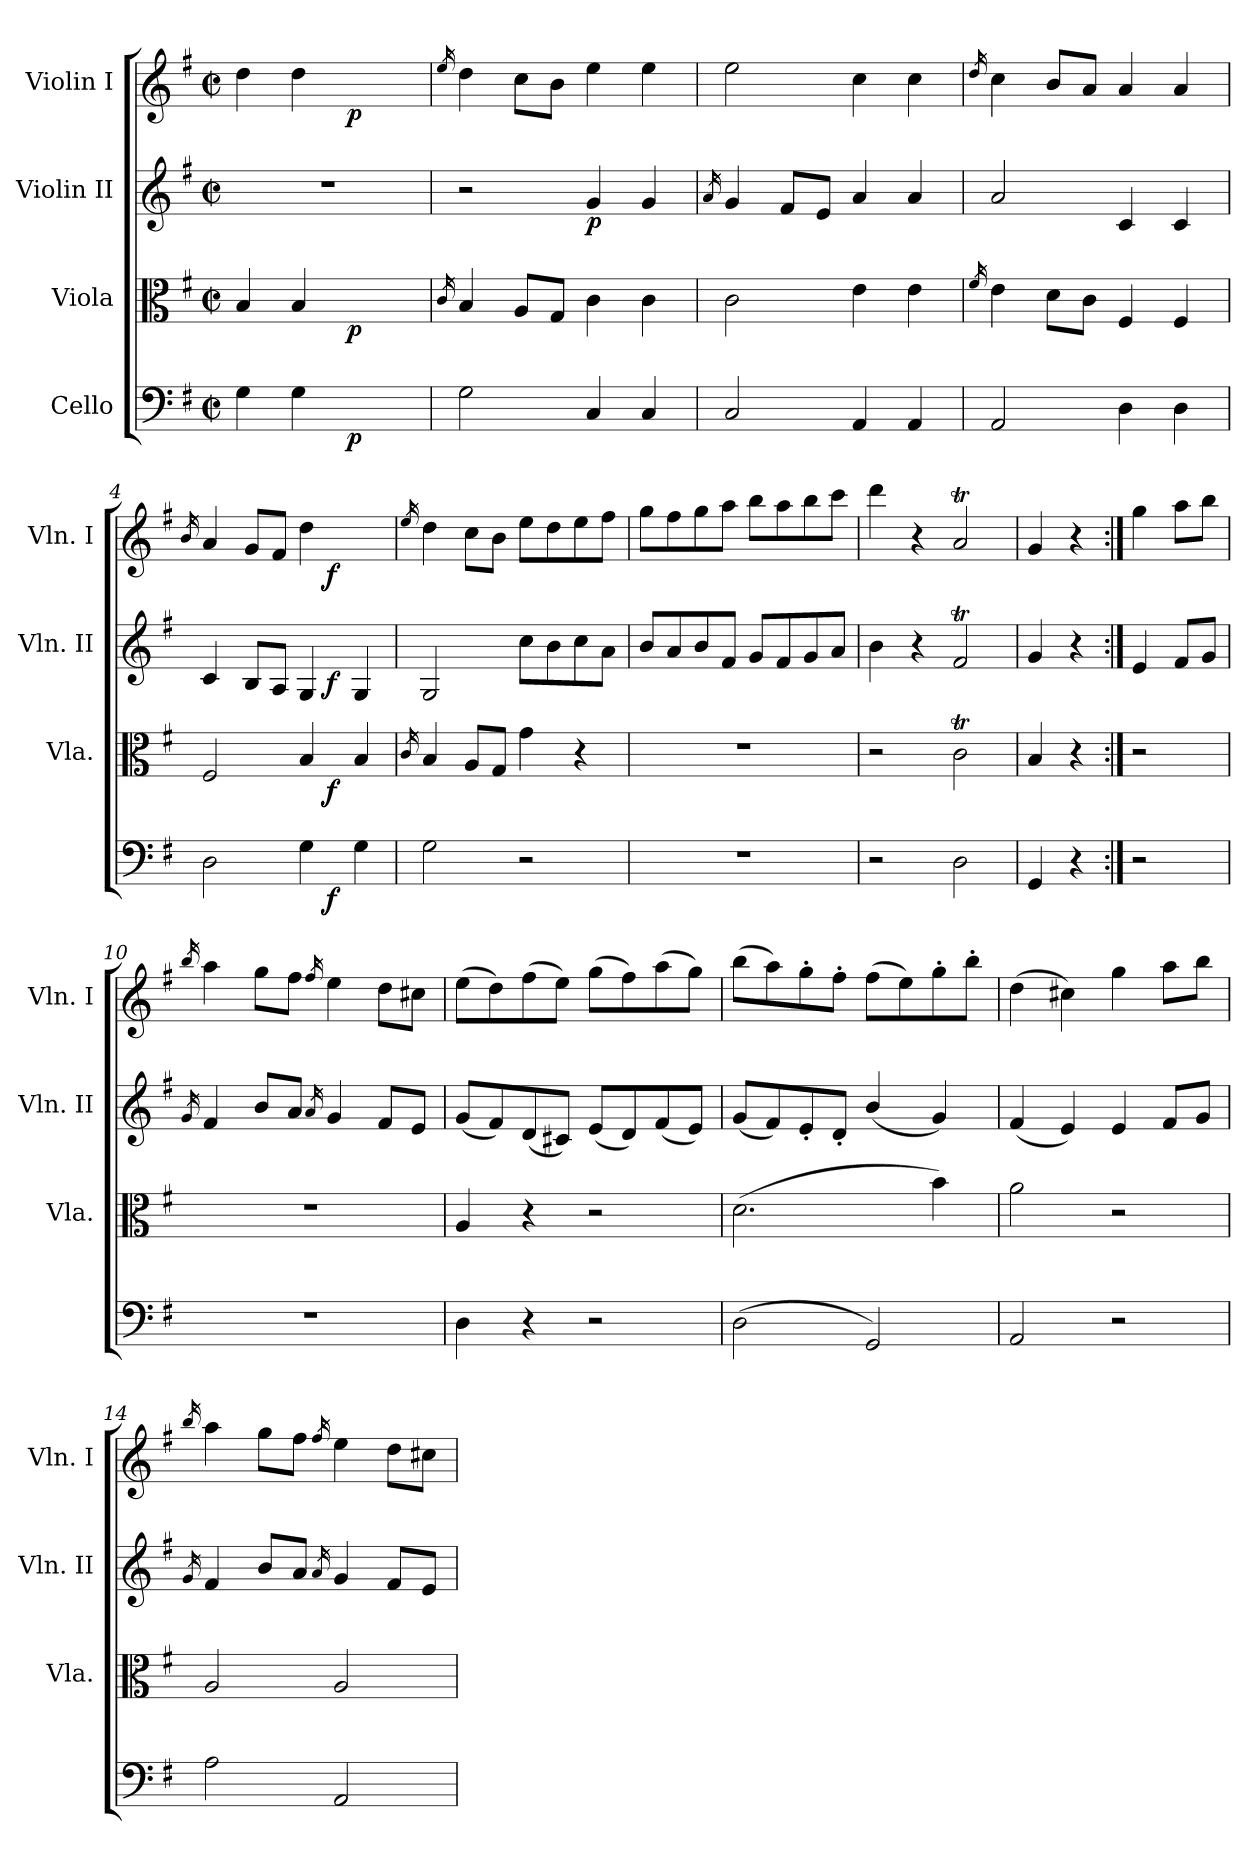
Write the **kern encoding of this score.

**kern	**dynam	**kern	**dynam	**kern	**dynam	**kern	**dynam
*part4	*part4	*part3	*part3	*part2	*part2	*part1	*part1
*staff4	*staff4	*staff3	*staff3	*staff2	*staff2	*staff1	*staff1
*I"Cello	*	*I"Viola	*	*I"Violin II	*	*I"Violin I	*
*	*	*I'Vla.	*	*I'Vln. II	*	*I'Vln. I	*
*clefF4	*	*clefC3	*	*clefG2	*	*clefG2	*
*k[f#]	*	*k[f#]	*	*k[f#]	*	*k[f#]	*
*G:	*	*G:	*	*G:	*	*G:	*
*M2/2	*	*M2/2	*	*M2/2	*	*M2/2	*
*met(c|)	*	*met(c|)	*	*met(c|)	*	*met(c|)	*
=	=	=	=	=	=	=	=
4G\	.	4B/	.	1r	.	4dd\	.
4G\	.	4B/	.	.	.	4dd\	.
!	!LO:DY:b	!	!LO:DY:b	!	!	!	!LO:DY:b
2ryy	p	2ryy	p	.	.	2ryy	p
=1	=1	=1	=1	=1	=1	=1	=1
.	.	16qc/	.	.	.	16qee/	.
2G\	.	4B/	.	2r	.	4dd\	.
.	.	8A/L	.	.	.	8cc\L	.
.	.	8G/J	.	.	.	8b\J	.
!	!	!	!	!	!LO:DY:b	!	!
4C/	.	4c\	.	4g/	p	4ee\	.
4C/	.	4c\	.	4g/	.	4ee\	.
=2	=2	=2	=2	=2	=2	=2	=2
.	.	.	.	16qa/	.	.	.
2C/	.	2c\	.	4g/	.	2ee\	.
.	.	.	.	8f#/L	.	.	.
.	.	.	.	8e/J	.	.	.
4AA/	.	4e\	.	4a/	.	4cc\	.
4AA/	.	4e\	.	4a/	.	4cc\	.
=3	=3	=3	=3	=3	=3	=3	=3
.	.	16qf#/	.	.	.	16qdd/	.
2AA/	.	4e\	.	2a/	.	4cc\	.
.	.	8d\L	.	.	.	8b\L	.
.	.	8c\J	.	.	.	8a/J	.
4D\	.	4F#/	.	4c/	.	4a/	.
4D\	.	4F#/	.	4c/	.	4a/	.
=4	=4	=4	=4	=4	=4	=4	=4
.	.	.	.	.	.	16qb/	.
*^	*	*^	*	*^	*	*^	*
2D\	2ryy	.	2F#/	2ryy	.	4c/	2ryy	.	4a/	2ryy	.
.	.	.	.	.	.	8B/L	.	.	8g/L	.	.
.	.	.	.	.	.	8A/J	.	.	8f#/J	.	.
4G\	8ryy	.	4B/	8ryy	.	4G/	8ryy	.	4dd\	8ryy	.
!	!	!LO:DY:b	!	!	!LO:DY:b	!	!	!LO:DY:b	!	!	!LO:DY:b
.	4.ryy	f	.	4.ryy	f	.	4.ryy	f	.	4.ryy	f
4G\	.	.	4B/	.	.	4G/	.	.	4ryy	.	.
*v	*v	*	*	*	*	*v	*v	*	*v	*v	*
*	*	*v	*v	*	*	*	*	*
=5	=5	=5	=5	=5	=5	=5	=5
.	.	16qc/	.	.	.	16qee/	.
2G\	.	4B/	.	2G/	.	4dd\	.
.	.	8A/L	.	.	.	8cc\L	.
.	.	8G/J	.	.	.	8b\J	.
2r	.	4g\	.	8cc\L	.	8ee\L	.
.	.	.	.	8b\	.	8dd\	.
.	.	4r	.	8cc\	.	8ee\	.
.	.	.	.	8a\J	.	8ff#\J	.
=6	=6	=6	=6	=6	=6	=6	=6
1r	.	1r	.	8b/L	.	8gg\L	.
.	.	.	.	8a/	.	8ff#\	.
.	.	.	.	8b/	.	8gg\	.
.	.	.	.	8f#/J	.	8aa\J	.
.	.	.	.	8g/L	.	8bb\L	.
.	.	.	.	8f#/	.	8aa\	.
.	.	.	.	8g/	.	8bb\	.
.	.	.	.	8a/J	.	8ccc\J	.
=7	=7	=7	=7	=7	=7	=7	=7
2r	.	2r	.	4b\	.	4ddd\	.
.	.	.	.	4r	.	4r	.
2D\	.	2cT\	.	2f#t/	.	2aT/	.
=8	=8	=8	=8	=8	=8	=8	=8
4GG/	.	4B/	.	4g/	.	4g/	.
4r	.	4r	.	4r	.	4r	.
=9:|!	=9:|!	=9:|!	=9:|!	=9:|!	=9:|!	=9:|!	=9:|!
2r	.	2r	.	4e/	.	4gg\	.
.	.	.	.	8f#/L	.	8aa\L	.
.	.	.	.	8g/J	.	8bb\J	.
=10	=10	=10	=10	=10	=10	=10	=10
.	.	.	.	16qg/	.	16qbb/	.
1r	.	1r	.	4f#/	.	4aa\	.
.	.	.	.	8b\L	.	8gg\L	.
.	.	.	.	8a/J	.	8ff#\J	.
.	.	.	.	16qa/	.	16qff#/	.
.	.	.	.	4g/	.	4ee\	.
.	.	.	.	8f#/L	.	8dd\L	.
.	.	.	.	8e/J	.	8cc#X\J	.
=11	=11	=11	=11	=11	=11	=11	=11
4D\	.	4A/	.	(8g/L	.	(8ee\L	.
.	.	.	.	8f#/)	.	8dd\)	.
4r	.	4r	.	(8d/	.	(8ff#\	.
.	.	.	.	8c#X/J)	.	8ee\J)	.
2r	.	2r	.	(8e/L	.	(8gg\L	.
.	.	.	.	8d/)	.	8ff#\)	.
.	.	.	.	(8f#/	.	(8aa\	.
.	.	.	.	8e/J)	.	8gg\J)	.
=12	=12	=12	=12	=12	=12	=12	=12
(2D\	.	(2.d\	.	(8g/L	.	(8bb\L	.
.	.	.	.	8f#/)	.	8aa\)	.
.	.	.	.	8e'</	.	8gg'>\	.
.	.	.	.	8d'</J	.	8ff#'>\J	.
2GG/)	.	.	.	(4b/	.	(8ff#\L	.
.	.	.	.	.	.	8ee\)	.
.	.	4b\)	.	4g/)	.	8gg'>\	.
.	.	.	.	.	.	8bb'>\J	.
=13	=13	=13	=13	=13	=13	=13	=13
2AA/	.	2a\	.	(4f#/	.	(4dd\	.
.	.	.	.	4e/)	.	4cc#X\)	.
2r	.	2r	.	4e/	.	4gg\	.
.	.	.	.	8f#/L	.	8aa\L	.
.	.	.	.	8g/J	.	8bb\J	.
=14	=14	=14	=14	=14	=14	=14	=14
.	.	.	.	16qg/	.	16qbb/	.
2A\	.	2A/	.	4f#/	.	4aa\	.
.	.	.	.	8b\L	.	8gg\L	.
.	.	.	.	8a/J	.	8ff#\J	.
.	.	.	.	16qa/	.	16qff#/	.
2AA/	.	2A/	.	4g/	.	4ee\	.
.	.	.	.	8f#/L	.	8dd\L	.
.	.	.	.	8e/J	.	8cc#X\J	.
=	=	=	=	=	=	=	=
*-	*-	*-	*-	*-	*-	*-	*-
